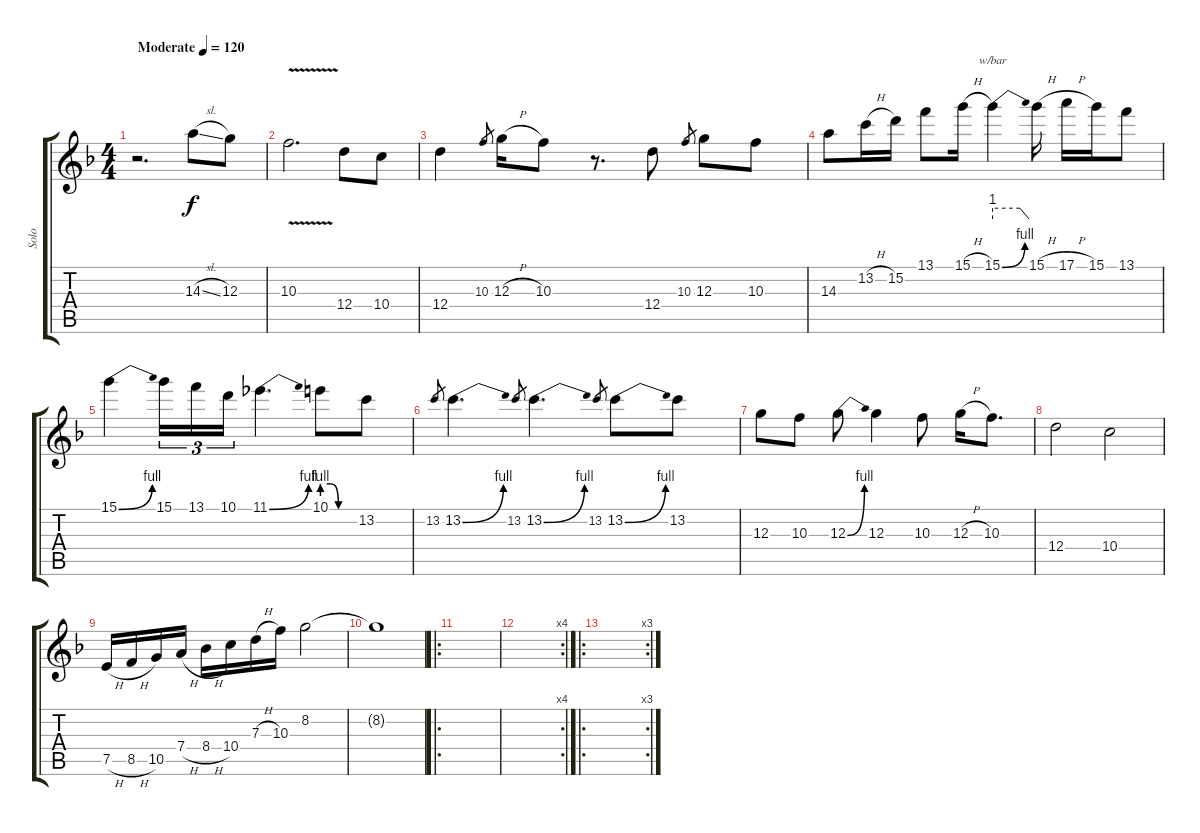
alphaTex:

\track ("Solo" "Solo") {instrument overdrivenguitar}
\staff {score tabs}
\tuning (E4 B3 G3 D3 A2 E2) {hide}
\ts (4 4)
\tempo (120 "Moderate")
\clef g2
\ks f
r.2{d dy f instrument overdrivenguitar} 14.3{sl}.8 12.3.8 |
10.3{v}.2{d} 12.4.8 10.4.8 |
12.4.4 10.3.8{gr} 12.3{h}.16 10.3.8 r.8{d} 12.4.8 10.3.8{gr} 12.3.8 10.3.8 |
14.3.8 13.2{h}.16 15.2.16 13.1.8 15.1{h}.16 15.1{be (bend 0 0 60 4)}.4{tbe (custom default 0 4 45 4 60 0)} 15.1{h}.16 17.1{h}.16 15.1.16 13.1.8 |
15.1{be (bend 0 0 60 4)}.4 15.1.16{tu (3 2)} 13.1.16{tu (3 2)} 10.1.16{tu (3 2)} 11.1{be (bend 0 0 60 4)}.4{d} 10.1{be (custom 0 4 15 4 30 0 60 0)}.8 13.2.8 |
13.2.8{gr} 13.2{be (bend 0 0 60 4)}.4{d} 13.2.8{gr} 13.2{be (bend 0 0 60 4)}.4{d} 13.2.8{gr} 13.2{be (bend 0 0 60 4)}.8 13.2.8 |
12.3.8 10.3.8 12.3{be (bend 0 0 60 4)}.8 12.3.4 10.3.8 12.3{h}.16 10.3.8{d} |
12.4.2 10.4.2 |
7.5{h}.16 8.5{h}.16 10.5.16 7.4{h}.16 8.4{h}.16 10.4.16 7.3{h}.16 10.3.16 8.2.2 |
8.2{t}.1 |
\ro
|
\rc 4
|
\ro
\rc 3
